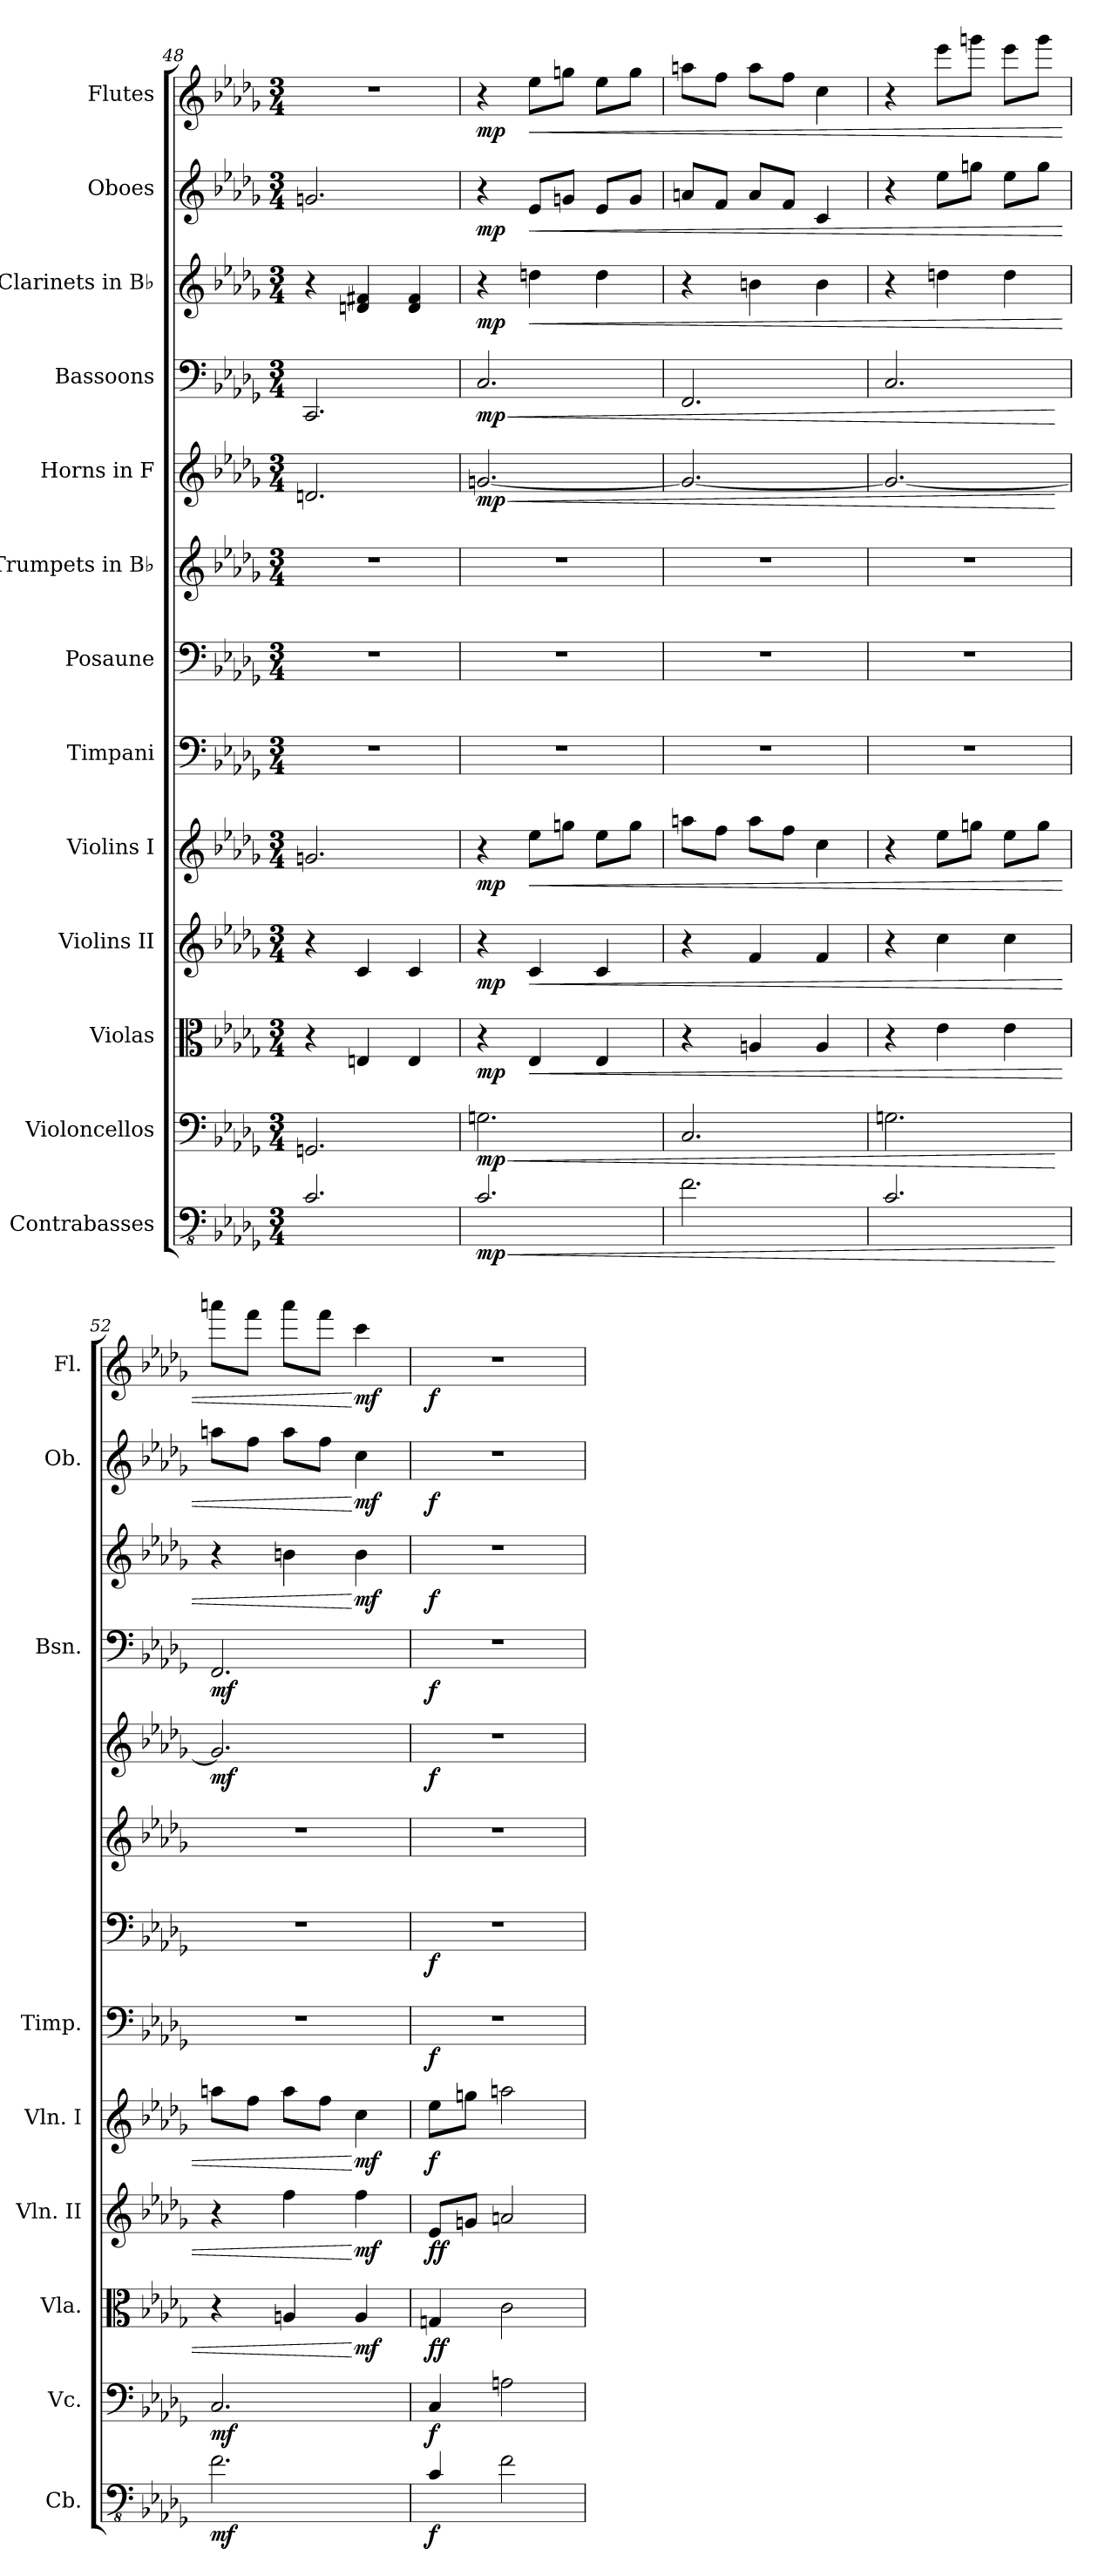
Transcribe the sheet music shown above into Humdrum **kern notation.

**kern	**dynam	**kern	**dynam	**kern	**dynam	**kern	**dynam	**kern	**dynam	**kern	**dynam	**kern	**dynam	**kern	**kern	**dynam	**kern	**dynam	**kern	**dynam	**kern	**dynam	**kern	**dynam
*part13	*part13	*part12	*part12	*part11	*part11	*part10	*part10	*part9	*part9	*part8	*part8	*part7	*part7	*part6	*part5	*part5	*part4	*part4	*part3	*part3	*part2	*part2	*part1	*part1
*staff13	*staff13	*staff12	*staff12	*staff11	*staff11	*staff10	*staff10	*staff9	*staff9	*staff8	*staff8	*staff7	*staff7	*staff6	*staff5	*staff5	*staff4	*staff4	*staff3	*staff3	*staff2	*staff2	*staff1	*staff1
*I"Contrabasses	*	*I"Violoncellos	*	*I"Violas	*	*I"Violins II	*	*I"Violins I	*	*I"Timpani	*	*I"Posaune	*	*I"Trumpets in B♭	*I"Horns in F	*	*I"Bassoons	*	*I"Clarinets in B♭	*	*I"Oboes	*	*I"Flutes	*
*I'Cb.	*	*I'Vc.	*	*I'Vla.	*	*I'Vln. II	*	*I'Vln. I	*	*I'Timp.	*	*	*	*	*	*	*I'Bsn.	*	*	*	*I'Ob.	*	*I'Fl.	*
*clefFv4	*	*clefF4	*	*clefC3	*	*clefG2	*	*clefG2	*	*clefF4	*	*clefF4	*	*clefG2	*clefG2	*	*clefF4	*	*clefG2	*	*clefG2	*	*clefG2	*
*ITrd7c12	*	*	*	*	*	*	*	*	*	*	*	*	*	*ITrd1c2	*ITrd4c7	*	*	*	*ITrd1c2	*	*	*	*	*
*k[b-e-a-d-g-]	*	*k[b-e-a-d-g-]	*	*k[b-e-a-d-g-]	*	*k[b-e-a-d-g-]	*	*k[b-e-a-d-g-]	*	*k[b-e-a-d-g-]	*	*k[b-e-a-d-g-]	*	*k[b-e-a-d-g-c-f-]	*k[b-e-a-d-g-c-]	*	*k[b-e-a-d-g-]	*	*k[b-e-a-d-g-c-f-]	*	*k[b-e-a-d-g-]	*	*k[b-e-a-d-g-]	*
*M3/4	*	*M3/4	*	*M3/4	*	*M3/4	*	*M3/4	*	*M3/4	*	*M3/4	*	*M3/4	*M3/4	*	*M3/4	*	*M3/4	*	*M3/4	*	*M3/4	*
=48	=48	=48	=48	=48	=48	=48	=48	=48	=48	=48	=48	=48	=48	=48	=48	=48	=48	=48	=48	=48	=48	=48	=48	=48
2.CC/	.	2.GGn/	.	4r	.	4r	.	2.gn/	.	2.r	.	2.r	.	2.r	2.Gn/	.	2.CC/	.	4r	.	2.gn/	.	2.r	.
.	.	.	.	4En/	.	4c/	.	.	.	.	.	.	.	.	.	.	.	.	4cn/ 4en/	.	.	.	.	.
.	.	.	.	4E/	.	4c/	.	.	.	.	.	.	.	.	.	.	.	.	4c/ 4e/	.	.	.	.	.
=49	=49	=49	=49	=49	=49	=49	=49	=49	=49	=49	=49	=49	=49	=49	=49	=49	=49	=49	=49	=49	=49	=49	=49	=49
!	!LO:HP:b	!	!LO:HP:b	!	!	!	!	!	!	!	!	!	!	!	!	!LO:HP:b	!	!LO:HP:b	!	!	!	!	!	!
!	!LO:DY:n=1:b	!	!LO:DY:n=1:b	!	!LO:DY:b	!	!LO:DY:b	!	!LO:DY:b	!	!	!	!	!	!	!LO:DY:n=1:b	!	!LO:DY:n=1:b	!	!LO:DY:b	!	!LO:DY:b	!	!LO:DY:b
2.CC/	< mp	2.Gn\	< mp	4r	mp	4r	mp	4r	mp	2.r	.	2.r	.	2.r	[2.cn/	< mp	2.C/	< mp	4r	mp	4r	mp	4r	mp
!	!	!	!	!	!LO:HP:b	!	!LO:HP:b	!	!LO:HP:b	!	!	!	!	!	!	!	!	!	!	!LO:HP:b	!	!LO:HP:b	!	!LO:HP:b
.	.	.	.	4E-/	<	4c/	<	8ee-\L	<	.	.	.	.	.	.	.	.	.	4ccn\	<	8e-/L	<	8ee-\L	<
.	.	.	.	.	.	.	.	8ggn\J	.	.	.	.	.	.	.	.	.	.	.	.	8gn/J	.	8ggn\J	.
.	.	.	.	4E-/	.	4c/	.	8ee-\L	.	.	.	.	.	.	.	.	.	.	4cc\	.	8e-/L	.	8ee-\L	.
.	.	.	.	.	.	.	.	8gg\J	.	.	.	.	.	.	.	.	.	.	.	.	8g/J	.	8gg\J	.
!!LO:PB:g=z
=50	=50	=50	=50	=50	=50	=50	=50	=50	=50	=50	=50	=50	=50	=50	=50	=50	=50	=50	=50	=50	=50	=50	=50	=50
2.FF\	.	2.C/	.	4r	.	4r	.	8aan\L	.	2.r	.	2.r	.	2.r	2.c/_	.	2.FF/	.	4r	.	8an/L	.	8aan\L	.
.	.	.	.	.	.	.	.	8ff\J	.	.	.	.	.	.	.	.	.	.	.	.	8f/J	.	8ff\J	.
.	.	.	.	4An/	.	4f/	.	8aa\L	.	.	.	.	.	.	.	.	.	.	4an\	.	8a/L	.	8aa\L	.
.	.	.	.	.	.	.	.	8ff\J	.	.	.	.	.	.	.	.	.	.	.	.	8f/J	.	8ff\J	.
.	.	.	.	4A/	.	4f/	.	4cc\	.	.	.	.	.	.	.	.	.	.	4a\	.	4c/	.	4cc\	.
=51	=51	=51	=51	=51	=51	=51	=51	=51	=51	=51	=51	=51	=51	=51	=51	=51	=51	=51	=51	=51	=51	=51	=51	=51
2.CC/	.	2.Gn\	.	4r	.	4r	.	4r	.	2.r	.	2.r	.	2.r	2.c/_	.	2.C/	.	4r	.	4r	.	4r	.
.	.	.	.	4e-\	.	4cc\	.	8ee-\L	.	.	.	.	.	.	.	.	.	.	4ccn\	.	8ee-\L	.	8eee-\L	.
.	.	.	.	.	.	.	.	8ggn\J	.	.	.	.	.	.	.	.	.	.	.	.	8ggn\J	.	8gggn\J	.
.	.	.	.	4e-\	.	4cc\	.	8ee-\L	.	.	.	.	.	.	.	.	.	.	4cc\	.	8ee-\L	.	8eee-\L	.
.	.	.	.	.	.	.	.	8gg\J	.	.	.	.	.	.	.	.	.	.	.	.	8gg\J	.	8ggg\J	.
.	[	.	[	.	.	.	.	.	.	.	.	.	.	.	.	[	.	[	.	.	.	.	.	.
=52	=52	=52	=52	=52	=52	=52	=52	=52	=52	=52	=52	=52	=52	=52	=52	=52	=52	=52	=52	=52	=52	=52	=52	=52
!	!LO:DY:b	!	!LO:DY:b	!	!	!	!	!	!	!	!	!	!	!	!	!LO:DY:b	!	!LO:DY:b	!	!	!	!	!	!
2.FF\	mf	2.C/	mf	4r	.	4r	.	8aan\L	.	2.r	.	2.r	.	2.r	2.c/]	mf	2.FF/	mf	4r	.	8aan\L	.	8aaan\L	.
.	.	.	.	.	.	.	.	8ff\J	.	.	.	.	.	.	.	.	.	.	.	.	8ff\J	.	8fff\J	.
.	.	.	.	4An/	.	4ff\	.	8aa\L	.	.	.	.	.	.	.	.	.	.	4an\	.	8aa\L	.	8aaa\L	.
.	.	.	.	.	.	.	.	8ff\J	.	.	.	.	.	.	.	.	.	.	.	.	8ff\J	.	8fff\J	.
!	!	!	!	!	!LO:DY:n=1:b	!	!LO:DY:n=1:b	!	!LO:DY:n=1:b	!	!	!	!	!	!	!	!	!	!	!LO:DY:n=1:b	!	!LO:DY:n=1:b	!	!LO:DY:n=1:b
.	.	.	.	4A/	[ mf	4ff\	[ mf	4cc\	[ mf	.	.	.	.	.	.	.	.	.	4a\	[ mf	4cc\	[ mf	4ccc\	[ mf
=53	=53	=53	=53	=53	=53	=53	=53	=53	=53	=53	=53	=53	=53	=53	=53	=53	=53	=53	=53	=53	=53	=53	=53	=53
!	!LO:DY:b	!	!LO:DY:b	!	!LO:DY:b	!	!	!	!	!	!	!	!	!	!	!	!	!	!	!	!	!	!	!
!	!	!	!	!	!LO:DY:n=1:b	!	!LO:DY:b	!	!	!	!	!	!	!	!	!	!	!	!	!	!	!	!	!
!	!	!	!	!	!	!	!LO:DY:n=1:b	!	!LO:DY:b	!	!LO:DY:b	!	!LO:DY:b	!	!	!LO:DY:b	!	!LO:DY:b	!	!LO:DY:b	!	!LO:DY:b	!	!LO:DY:b
4CC/	f	4C/	f	4Gn/	f f	8e-/L	f f	8ee-\L	f	2.r	f	2.r	f	2.r	2.r	f	2.r	f	2.r	f	2.r	f	2.r	f
.	.	.	.	.	.	8gn/J	.	8ggn\J	.	.	.	.	.	.	.	.	.	.	.	.	.	.	.	.
2FF\	.	2An\	.	2c\	.	2an/	.	2aan\	.	.	.	.	.	.	.	.	.	.	.	.	.	.	.	.
=	=	=	=	=	=	=	=	=	=	=	=	=	=	=	=	=	=	=	=	=	=	=	=	=
*-	*-	*-	*-	*-	*-	*-	*-	*-	*-	*-	*-	*-	*-	*-	*-	*-	*-	*-	*-	*-	*-	*-	*-	*-
